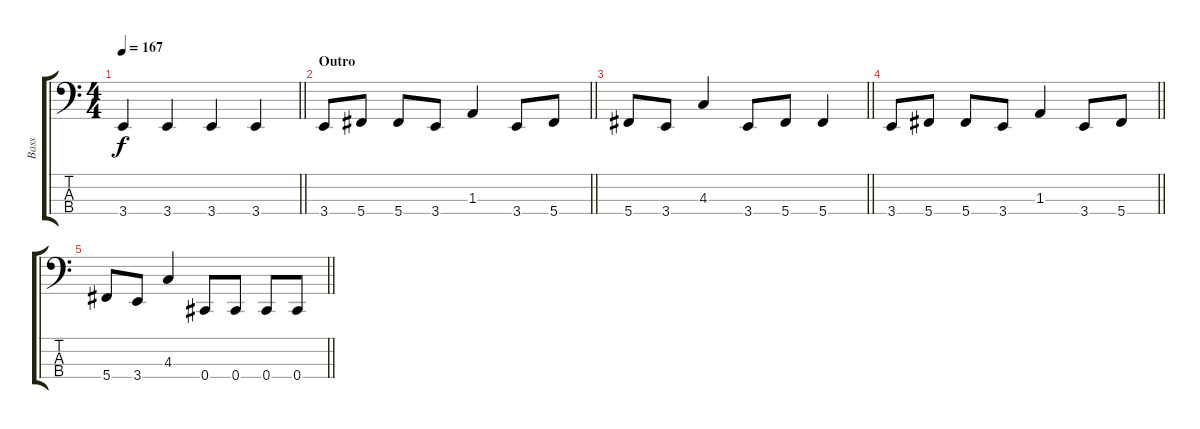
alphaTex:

\track ("Bass" "Bass") {instrument electricbasspick}
\staff {score tabs}
\tuning (Gb2 Db2 Ab1 Db1) {hide}
\ts (4 4)
\tempo 167
\clef f4
\barLineRight lightlight
\ks c
3.4.4{dy f} 3.4.4 3.4.4 3.4.4 |
\section ("" "Outro")
\barLineRight lightlight
3.4.8 5.4.8 5.4.8 3.4.8 1.3.4 3.4.8 5.4.8 |
\barLineRight lightlight
5.4.8 3.4.8 4.3.4 3.4.8 5.4.8 5.4.4 |
\barLineRight lightlight
3.4.8 5.4.8 5.4.8 3.4.8 1.3.4 3.4.8 5.4.8 |
\barLineRight lightlight
5.4.8 3.4.8 4.3.4 0.4.8 0.4.8 0.4.8 0.4.8
